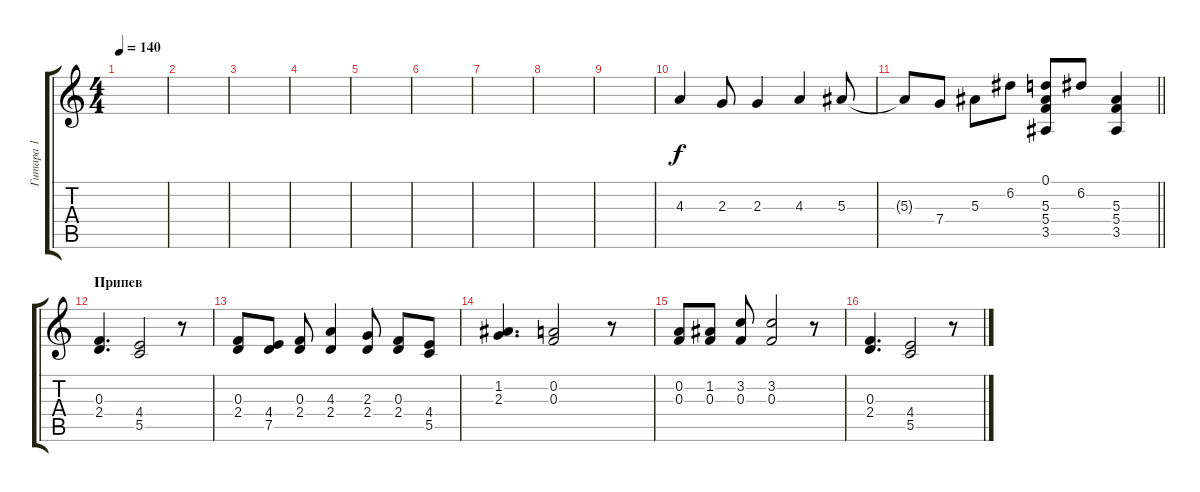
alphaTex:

\track ("Гитара 1" "Гитара 1") {instrument distortionguitar}
\staff {score tabs}
\tuning (D4 A3 F3 C3 G2 D2) {hide}
\ts (4 4)
\tempo 140
\clef g2
\ks c
|
|
|
|
|
|
|
|
|
4.3.4 2.3.8 2.3.4 4.3.4 5.3.8 |
\barLineRight lightlight
5.3{t}.8 7.4.8 5.3.8 6.2.8 (0.1 5.3 5.4 3.5).8 6.2.8 (5.3 5.4 3.5).4 |
\section ("" "Припев")
(0.3 2.4).4{d} (4.4 5.5).2 r.8 |
(0.3 2.4).8 (4.4 7.5).8 (0.3 2.4).8 (4.3 2.4).4 (2.3 2.4).8 (0.3 2.4).8 (4.4 5.5).8 |
(1.2 2.3).4{d} (0.2 0.3).2 r.8 |
(0.2 0.3).8 (1.2 0.3).8 (3.2 0.3).8 (3.2 0.3).2 r.8 |
(0.3 2.4).4{d} (4.4 5.5).2 r.8
